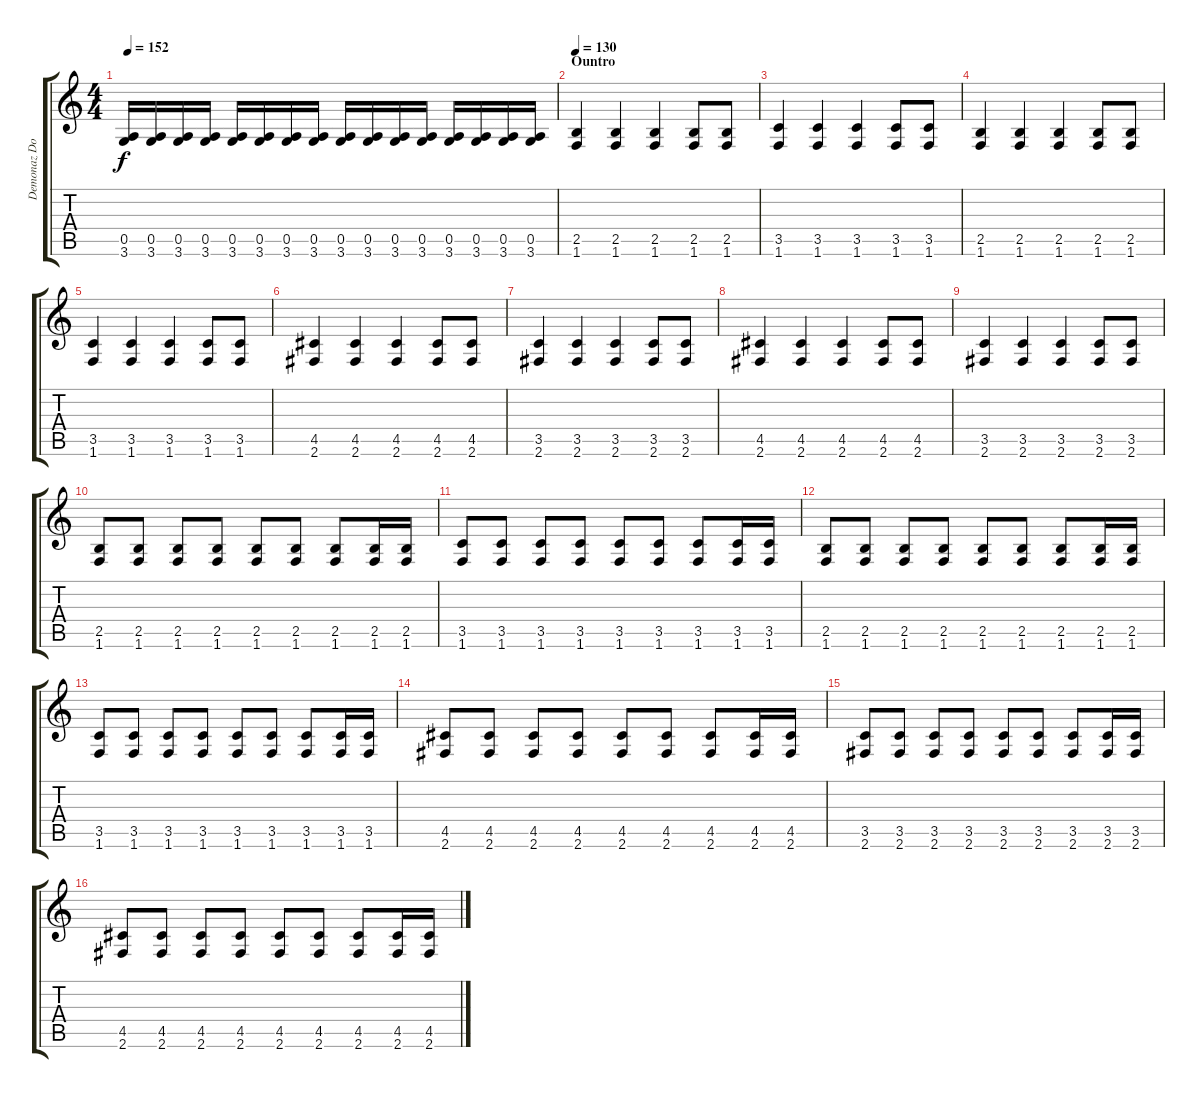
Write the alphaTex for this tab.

\track ("Demonaz Doom Occulta" "Demonaz Do") {instrument distortionguitar}
\staff {score tabs}
\tuning (E4 B3 G3 D3 A2 E2) {hide}
\ts (4 4)
\tempo 152
\clef g2
\ks c
(0.5 3.6).16{dy f} (0.5 3.6).16 (0.5 3.6).16 (0.5 3.6).16 (0.5 3.6).16 (0.5 3.6).16 (0.5 3.6).16 (0.5 3.6).16 (0.5 3.6).16 (0.5 3.6).16 (0.5 3.6).16 (0.5 3.6).16 (0.5 3.6).16 (0.5 3.6).16 (0.5 3.6).16 (0.5 3.6).16 |
\section ("" "Ountro ")
\tempo 130
(2.5 1.6).4 (2.5 1.6).4 (2.5 1.6).4 (2.5 1.6).8 (2.5 1.6).8 |
(3.5 1.6).4 (3.5 1.6).4 (3.5 1.6).4 (3.5 1.6).8 (3.5 1.6).8 |
(2.5 1.6).4 (2.5 1.6).4 (2.5 1.6).4 (2.5 1.6).8 (2.5 1.6).8 |
(3.5 1.6).4 (3.5 1.6).4 (3.5 1.6).4 (3.5 1.6).8 (3.5 1.6).8 |
(4.5 2.6).4 (4.5 2.6).4 (4.5 2.6).4 (4.5 2.6).8 (4.5 2.6).8 |
(3.5 2.6).4 (3.5 2.6).4 (3.5 2.6).4 (3.5 2.6).8 (3.5 2.6).8 |
(4.5 2.6).4 (4.5 2.6).4 (4.5 2.6).4 (4.5 2.6).8 (4.5 2.6).8 |
(3.5 2.6).4 (3.5 2.6).4 (3.5 2.6).4 (3.5 2.6).8 (3.5 2.6).8 |
(2.5 1.6).8 (2.5 1.6).8 (2.5 1.6).8 (2.5 1.6).8 (2.5 1.6).8 (2.5 1.6).8 (2.5 1.6).8 (2.5 1.6).16 (2.5 1.6).16 |
(3.5 1.6).8 (3.5 1.6).8 (3.5 1.6).8 (3.5 1.6).8 (3.5 1.6).8 (3.5 1.6).8 (3.5 1.6).8 (3.5 1.6).16 (3.5 1.6).16 |
(2.5 1.6).8 (2.5 1.6).8 (2.5 1.6).8 (2.5 1.6).8 (2.5 1.6).8 (2.5 1.6).8 (2.5 1.6).8 (2.5 1.6).16 (2.5 1.6).16 |
(3.5 1.6).8 (3.5 1.6).8 (3.5 1.6).8 (3.5 1.6).8 (3.5 1.6).8 (3.5 1.6).8 (3.5 1.6).8 (3.5 1.6).16 (3.5 1.6).16 |
(4.5 2.6).8 (4.5 2.6).8 (4.5 2.6).8 (4.5 2.6).8 (4.5 2.6).8 (4.5 2.6).8 (4.5 2.6).8 (4.5 2.6).16 (4.5 2.6).16 |
(3.5 2.6).8 (3.5 2.6).8 (3.5 2.6).8 (3.5 2.6).8 (3.5 2.6).8 (3.5 2.6).8 (3.5 2.6).8 (3.5 2.6).16 (3.5 2.6).16 |
(4.5 2.6).8 (4.5 2.6).8 (4.5 2.6).8 (4.5 2.6).8 (4.5 2.6).8 (4.5 2.6).8 (4.5 2.6).8 (4.5 2.6).16 (4.5 2.6).16
